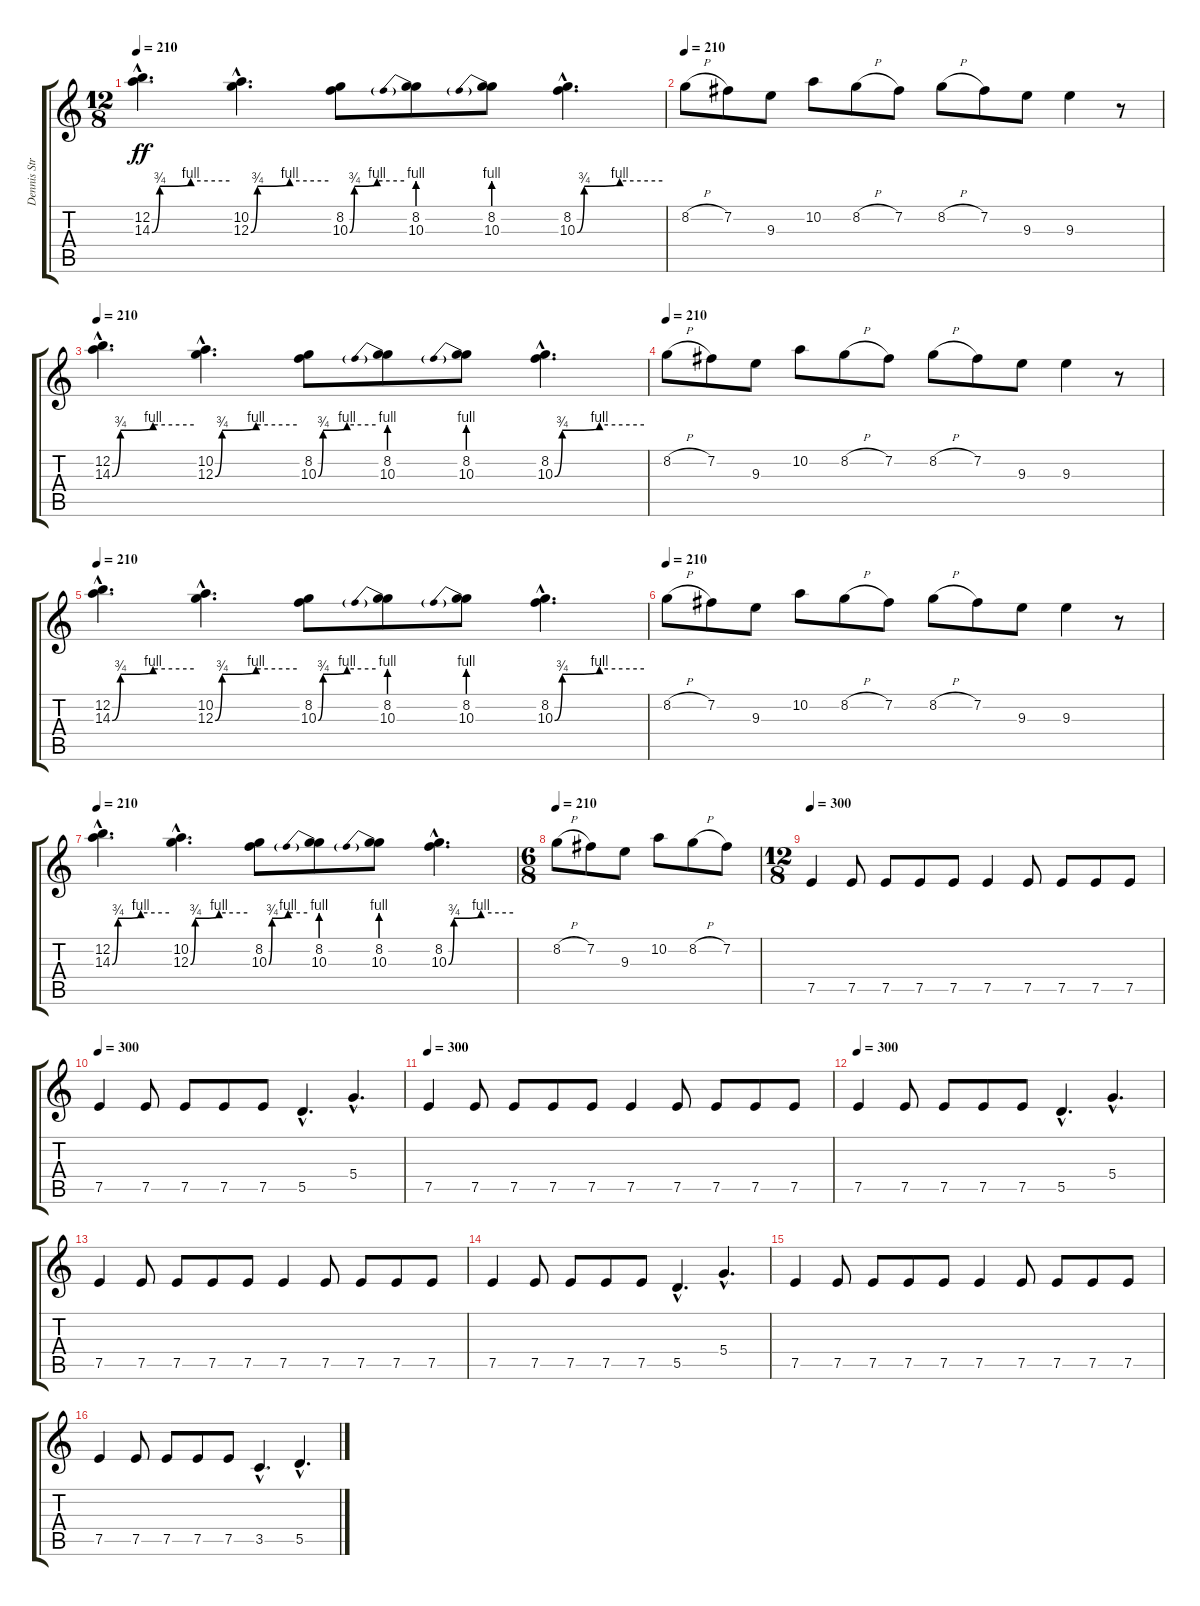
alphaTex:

\track ("Dennis Stratton" "Dennis Str") {instrument overdrivenguitar}
\staff {score tabs}
\tuning (E4 B3 G3 D3 A2 E2) {hide}
\ts (12 8)
\tempo 210
\clef g2
\ks c
(12.2{hac} 14.3{be (custom 0 0 6 3 30 4 60 4) hac}).4{d dy ff instrument distortionguitar} (10.2{hac} 12.3{be (custom 0 0 5 3 30 4 60 4) hac}).4{d} (8.2 10.3{be (custom 0 0 5 3 30 4 60 4)}).8 (8.2 10.3{be (prebend 0 4 60 4)}).8 (8.2 10.3{be (prebend 0 4 60 4)}).8 (8.2{hac} 10.3{be (custom 0 0 5 3 30 4 60 4) hac}).4{d} |
\tempo 210
8.2{h}.8 7.2.8 9.3.8 10.2.8 8.2{h}.8 7.2.8 8.2{h}.8 7.2.8 9.3.8 9.3.4 r.8 |
\tempo 210
(12.2{hac} 14.3{be (custom 0 0 6 3 30 4 60 4) hac}).4{d instrument distortionguitar} (10.2{hac} 12.3{be (custom 0 0 5 3 30 4 60 4) hac}).4{d} (8.2 10.3{be (custom 0 0 5 3 30 4 60 4)}).8 (8.2 10.3{be (prebend 0 4 60 4)}).8 (8.2 10.3{be (prebend 0 4 60 4)}).8 (8.2{hac} 10.3{be (custom 0 0 5 3 30 4 60 4) hac}).4{d} |
\tempo 210
8.2{h}.8 7.2.8 9.3.8 10.2.8 8.2{h}.8 7.2.8 8.2{h}.8 7.2.8 9.3.8 9.3.4 r.8 |
\tempo 210
(12.2{hac} 14.3{be (custom 0 0 6 3 30 4 60 4) hac}).4{d instrument distortionguitar} (10.2{hac} 12.3{be (custom 0 0 5 3 30 4 60 4) hac}).4{d} (8.2 10.3{be (custom 0 0 5 3 30 4 60 4)}).8 (8.2 10.3{be (prebend 0 4 60 4)}).8 (8.2 10.3{be (prebend 0 4 60 4)}).8 (8.2{hac} 10.3{be (custom 0 0 5 3 30 4 60 4) hac}).4{d} |
\tempo 210
8.2{h}.8 7.2.8 9.3.8 10.2.8 8.2{h}.8 7.2.8 8.2{h}.8 7.2.8 9.3.8 9.3.4 r.8 |
\tempo 210
(12.2{hac} 14.3{be (custom 0 0 6 3 30 4 60 4) hac}).4{d instrument distortionguitar} (10.2{hac} 12.3{be (custom 0 0 5 3 30 4 60 4) hac}).4{d} (8.2 10.3{be (custom 0 0 5 3 30 4 60 4)}).8 (8.2 10.3{be (prebend 0 4 60 4)}).8 (8.2 10.3{be (prebend 0 4 60 4)}).8 (8.2{hac} 10.3{be (custom 0 0 5 3 30 4 60 4) hac}).4{d} |
\ts (6 8)
\tempo 210
8.2{h}.8 7.2.8 9.3.8 10.2.8 8.2{h}.8 7.2.8 |
\ts (12 8)
\tempo 300
7.5.4 7.5.8 7.5.8 7.5.8 7.5.8 7.5.4 7.5.8 7.5.8 7.5.8 7.5.8 |
\tempo 300
7.5.4 7.5.8 7.5.8 7.5.8 7.5.8 5.5{hac}.4{d} 5.4{hac}.4{d} |
\tempo 300
7.5.4 7.5.8 7.5.8 7.5.8 7.5.8 7.5.4 7.5.8 7.5.8 7.5.8 7.5.8 |
\tempo 300
7.5.4 7.5.8 7.5.8 7.5.8 7.5.8 5.5{hac}.4{d} 5.4{hac}.4{d} |
7.5.4 7.5.8 7.5.8 7.5.8 7.5.8 7.5.4 7.5.8 7.5.8 7.5.8 7.5.8 |
7.5.4 7.5.8 7.5.8 7.5.8 7.5.8 5.5{hac}.4{d} 5.4{hac}.4{d} |
7.5.4 7.5.8 7.5.8 7.5.8 7.5.8 7.5.4 7.5.8 7.5.8 7.5.8 7.5.8 |
7.5.4 7.5.8 7.5.8 7.5.8 7.5.8 3.5{hac}.4{d} 5.5{hac}.4{d}
